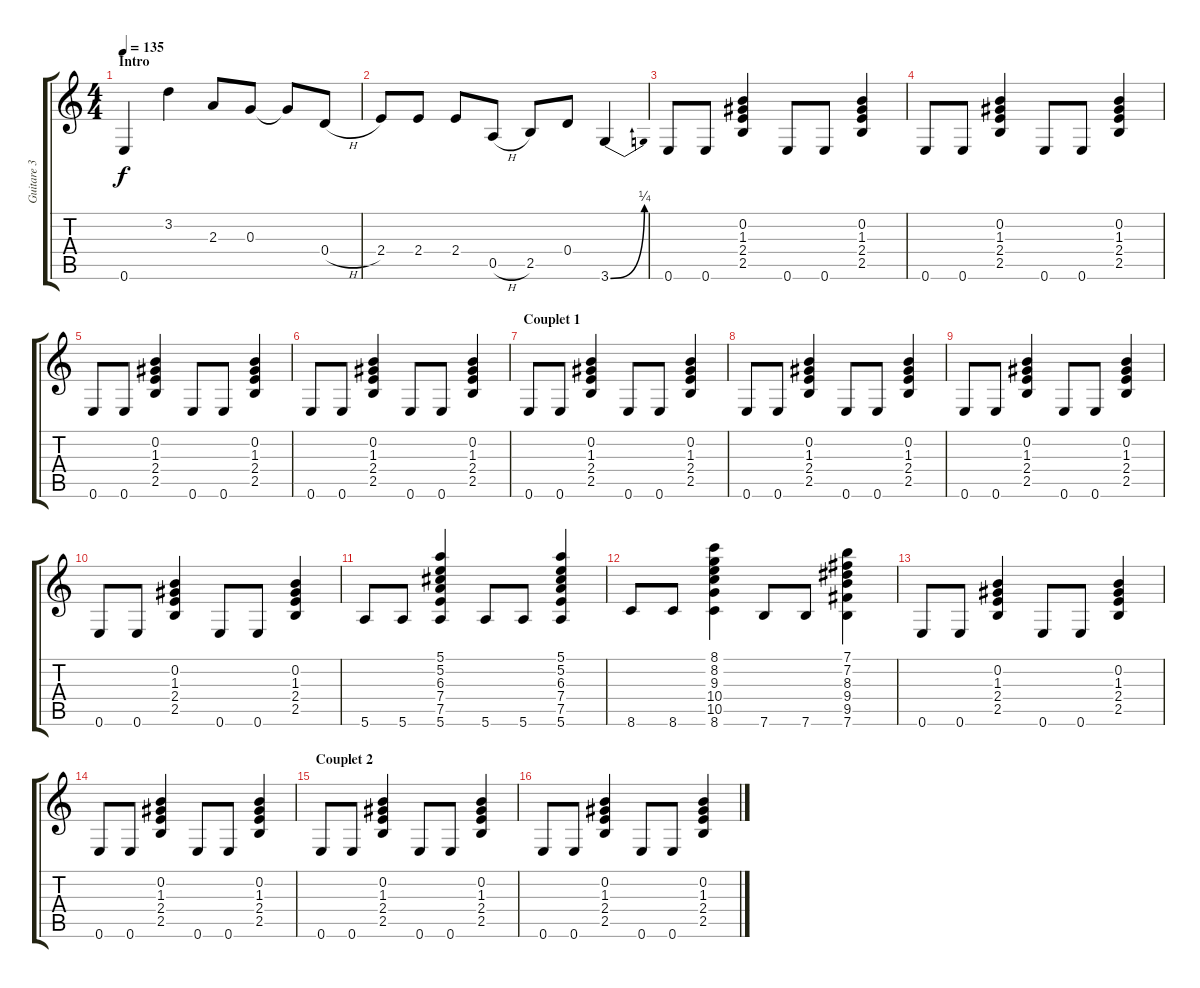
\track ("Guitare 3 (rythmique)" "Guitare 3 ") {instrument distortionguitar}
\staff {score tabs}
\tuning (E4 B3 G3 D3 A2 E2) {hide}
\ts (4 4)
\section ("" "Intro")
\tempo 135
\clef g2
\ks c
0.6.4{dy f instrument distortionguitar} 3.2.4 2.3.8 0.3.8 0.3{t}.8 0.4{h}.8 |
2.4.8 2.4.8 2.4.8 0.5{h}.8 2.5.8 0.4.8 3.6{be (bend 0 0 60 1)}.4 |
0.6.8 0.6.8 (0.2 1.3 2.4 2.5).4 0.6.8 0.6.8 (0.2 1.3 2.4 2.5).4 |
0.6.8 0.6.8 (0.2 1.3 2.4 2.5).4 0.6.8 0.6.8 (0.2 1.3 2.4 2.5).4 |
0.6.8 0.6.8 (0.2 1.3 2.4 2.5).4 0.6.8 0.6.8 (0.2 1.3 2.4 2.5).4 |
0.6.8 0.6.8 (0.2 1.3 2.4 2.5).4 0.6.8 0.6.8 (0.2 1.3 2.4 2.5).4 |
\section ("" "Couplet 1")
0.6.8 0.6.8 (0.2 1.3 2.4 2.5).4 0.6.8 0.6.8 (0.2 1.3 2.4 2.5).4 |
0.6.8 0.6.8 (0.2 1.3 2.4 2.5).4 0.6.8 0.6.8 (0.2 1.3 2.4 2.5).4 |
0.6.8 0.6.8 (0.2 1.3 2.4 2.5).4 0.6.8 0.6.8 (0.2 1.3 2.4 2.5).4 |
0.6.8 0.6.8 (0.2 1.3 2.4 2.5).4 0.6.8 0.6.8 (0.2 1.3 2.4 2.5).4 |
5.6.8 5.6.8 (5.1 5.2 6.3 7.4 7.5 5.6).4 5.6.8 5.6.8 (5.1 5.2 6.3 7.4 7.5 5.6).4 |
8.6.8 8.6.8 (8.1 8.2 9.3 10.4 10.5 8.6).4 7.6.8 7.6.8 (7.1 7.2 8.3 9.4 9.5 7.6).4 |
0.6.8 0.6.8 (0.2 1.3 2.4 2.5).4 0.6.8 0.6.8 (0.2 1.3 2.4 2.5).4 |
0.6.8 0.6.8 (0.2 1.3 2.4 2.5).4 0.6.8 0.6.8 (0.2 1.3 2.4 2.5).4 |
\section ("" "Couplet 2")
0.6.8 0.6.8 (0.2 1.3 2.4 2.5).4 0.6.8 0.6.8 (0.2 1.3 2.4 2.5).4 |
0.6.8 0.6.8 (0.2 1.3 2.4 2.5).4 0.6.8 0.6.8 (0.2 1.3 2.4 2.5).4
